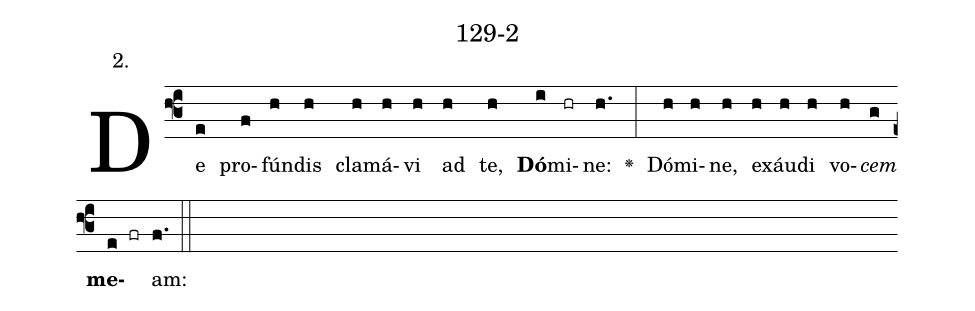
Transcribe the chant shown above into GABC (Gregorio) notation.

name: 129-2;
annotation: 2.;
%%
(f3)De(e) pro(f)fún(h)dis(h) cla(h)má(h)vi(h) ad(h) te,(h) <b>Dó</b>(i)mi(hr)ne:(h.) <v>\greheightstar</v>(:) Dó(h)mi(h)ne,(h) ex(h)áu(h)di(h) vo(h)<i>cem</i>(g) <b>me</b>(e fr)am:(f.) (::)


%E(h) u(h) o(h) u(g) a(e) e.(f.) (::)
